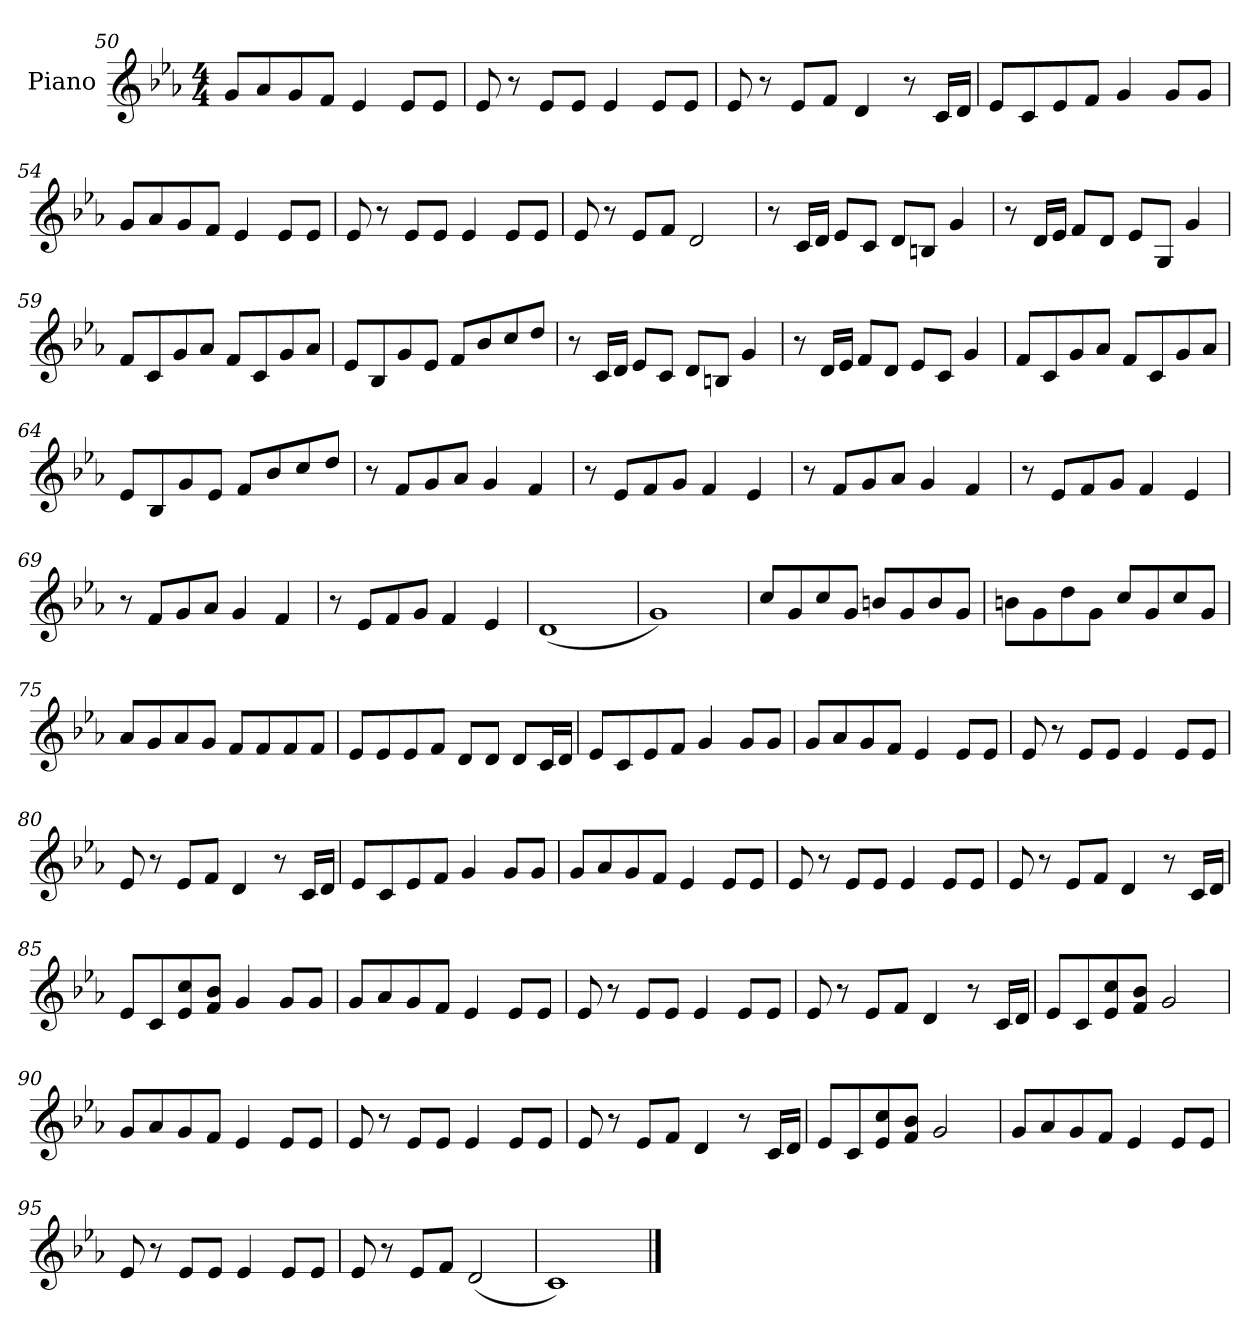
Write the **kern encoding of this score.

**kern
*part1
*staff1
*I"Piano
*I'Pno.
*clefG2
*k[b-e-a-]
*M4/4
=50
8gL
8a-
8g
8fJ
4e-
8e-L
8e-J
=51
8e-
8r
8e-L
8e-J
4e-
8e-L
8e-J
=52
8e-
8r
8e-L
8fJ
4d
8r
16cLL
16dJJ
=53
8e-L
8c
8e-
8fJ
4g
8gL
8gJ
=54
8gL
8a-
8g
8fJ
4e-
8e-L
8e-J
=55
8e-
8r
8e-L
8e-J
4e-
8e-L
8e-J
=56
8e-
8r
8e-L
8fJ
2d
=57
8r
16c!LL
16d!JJ
8e-!L
8c!J
8d!L
8Bn!J
4g!
=58
8r
16d!LL
16e-!JJ
8f!L
8d!J
8e-!L
8G!J
4g!
=59
8f!L
8c!
8g!
8a-!J
8f!L
8c!
8g!
8a-!J
=60
8e-!L
8B-!
8g!
8e-!J
8f!L
8b-!
8cc!
8dd!J
=61
8r
16c!LL
16d!JJ
8e-!L
8c!J
8d!L
8Bn!J
4g!
=62
8r
16d!LL
16e-!JJ
8f!L
8d!J
8e-!L
8c!J
4g!
=63
8f!L
8c!
8g!
8a-!J
8f!L
8c!
8g!
8a-!J
=64
8e-!L
8B-!
8g!
8e-!J
8f!L
8b-!
8cc!
8dd!J
=65
8r
8fL
8g
8a-J
4g
4f
=66
8r
8e-L
8f
8gJ
4f
4e-
=67
8r
8fL
8g
8a-J
4g
4f
=68
8r
8e-L
8f
8gJ
4f
4e-
=69
8r
8fL
8g
8a-J
4g
4f
=70
8r
8e-L
8f
8gJ
4f
4e-
=71
(1d
=72
1g)
=73
8cc!L
8g!
8cc!
8g!J
8bn!L
8g!
8b!
8g!J
=74
8bn!L
8g!
8dd!
8g!J
8cc!L
8g!
8cc!
8g!J
=75
8a-!L
8g!
8a-!
8g!J
8f!L
8f!
8f!
8f!J
=76
8e-!L
8e-!
8e-!
8f!J
8d!L
8d!J
8d!L
16cL
16dJJ
=77
8e-L
8c
8e-
8fJ
4g
8gL
8gJ
=78
8gL
8a-
8g
8fJ
4e-
8e-L
8e-J
=79
8e-
8r
8e-L
8e-J
4e-
8e-L
8e-J
=80
8e-
8r
8e-L
8fJ
4d
8r
16cLL
16dJJ
=81
8e-L
8c
8e-
8fJ
4g
8gL
8gJ
=82
8gL
8a-
8g
8fJ
4e-
8e-L
8e-J
=83
8e-
8r
8e-L
8e-J
4e-
8e-L
8e-J
=84
8e-
8r
8e-L
8fJ
4d
8r
16cLL
16dJJ
=85
8e-L
8c
8e- 8cc
8f 8b-J
4g
8gL
8gJ
=86
8gL
8a-
8g
8fJ
4e-
8e-L
8e-J
=87
8e-
8r
8e-L
8e-J
4e-
8e-L
8e-J
=88
8e-
8r
8e-L
8fJ
4d
8r
16cLL
16dJJ
=89
8e-L
8c
8e- 8cc
8f 8b-J
2g
=90
8g!L
8a-!
8g!
8f!J
4e-!
8e-L
8e-J
=91
8e-
8r
8e-L
8e-J
4e-
8e-L
8e-J
=92
8e-
8r
8e-L
8fJ
4d
8r
16cLL
16dJJ
=93
8e-L
8c
8e- 8cc
8f 8b-J
2g
=94
8g!L
8a-!
8g!
8f!J
4e-!
8e-L
8e-J
=95
8e-
8r
8e-L
8e-J
4e-
8e-L
8e-J
=96
8e-
8r
8e-L
8fJ
(2d
=97
1c)
==
*-
